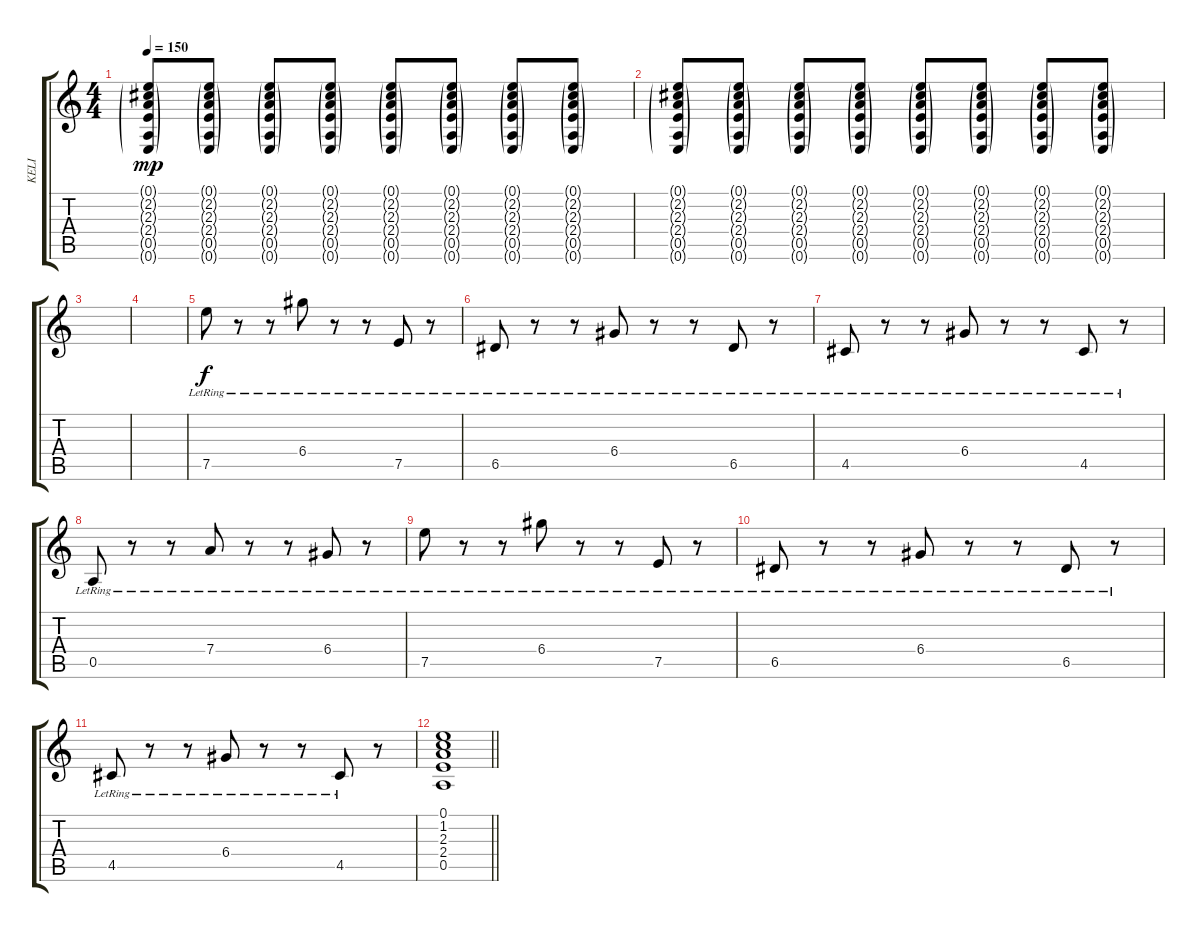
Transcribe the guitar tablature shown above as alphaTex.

\track ("KELI" "KELI") {instrument distortionguitar}
\staff {score tabs}
\tuning (E4 B3 G3 D3 A2 E2) {hide}
\ts (4 4)
\tempo 150
\clef g2
\ks c
(0.1{g} 2.2{g} 2.3{g} 2.4{g} 0.5{g} 0.6{g}).8{dy mp} (0.1{g} 2.2{g} 2.3{g} 2.4{g} 0.5{g} 0.6{g}).8 (0.1{g} 2.2{g} 2.3{g} 2.4{g} 0.5{g} 0.6{g}).8 (0.1{g} 2.2{g} 2.3{g} 2.4{g} 0.5{g} 0.6{g}).8 (0.1{g} 2.2{g} 2.3{g} 2.4{g} 0.5{g} 0.6{g}).8 (0.1{g} 2.2{g} 2.3{g} 2.4{g} 0.5{g} 0.6{g}).8 (0.1{g} 2.2{g} 2.3{g} 2.4{g} 0.5{g} 0.6{g}).8 (0.1{g} 2.2{g} 2.3{g} 2.4{g} 0.5{g} 0.6{g}).8 |
(0.1{g} 2.2{g} 2.3{g} 2.4{g} 0.5{g} 0.6{g}).8 (0.1{g} 2.2{g} 2.3{g} 2.4{g} 0.5{g} 0.6{g}).8 (0.1{g} 2.2{g} 2.3{g} 2.4{g} 0.5{g} 0.6{g}).8 (0.1{g} 2.2{g} 2.3{g} 2.4{g} 0.5{g} 0.6{g}).8 (0.1{g} 2.2{g} 2.3{g} 2.4{g} 0.5{g} 0.6{g}).8 (0.1{g} 2.2{g} 2.3{g} 2.4{g} 0.5{g} 0.6{g}).8 (0.1{g} 2.2{g} 2.3{g} 2.4{g} 0.5{g} 0.6{g}).8 (0.1{g} 2.2{g} 2.3{g} 2.4{g} 0.5{g} 0.6{g}).8 |
|
|
7.5{lr}.8{ot 8vb dy f} r.8{ot 8vb} r.8{ot 8vb} 6.4{lr}.8{ot 8vb} r.8 r.8 7.5{lr}.8 r.8 |
6.5{lr}.8 r.8 r.8 6.4{lr}.8 r.8 r.8 6.5{lr}.8 r.8 |
4.5{lr}.8 r.8 r.8 6.4{lr}.8 r.8 r.8 4.5{lr}.8 r.8 |
0.5{lr}.8 r.8 r.8 7.4{lr}.8 r.8 r.8 6.4{lr}.8 r.8 |
7.5{lr}.8{ot 8vb} r.8{ot 8vb} r.8{ot 8vb} 6.4{lr}.8{ot 8vb} r.8 r.8 7.5{lr}.8 r.8 |
6.5{lr}.8 r.8 r.8 6.4{lr}.8 r.8 r.8 6.5{lr}.8 r.8 |
4.5{lr}.8 r.8 r.8 6.4{lr}.8 r.8 r.8 4.5{lr}.8 r.8 |
\barLineRight lightlight
(0.1 1.2 2.3 2.4 0.5).1
